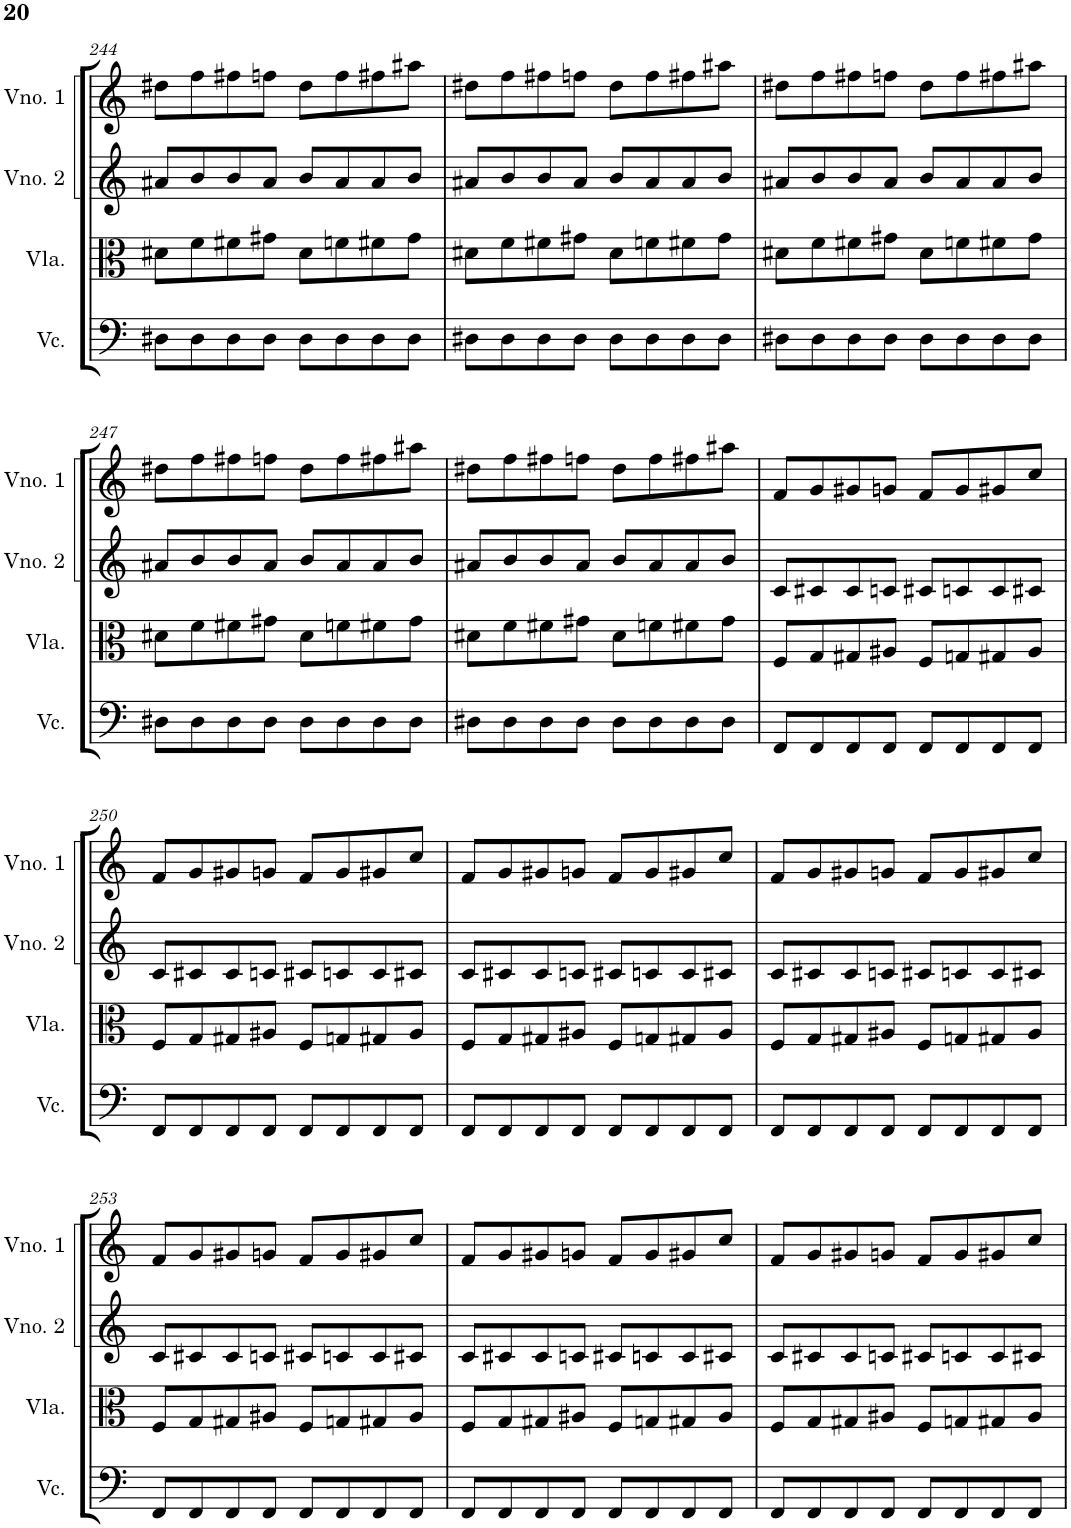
**kern	**kern	**kern	**kern
*part4	*part3	*part2	*part1
*staff4	*staff3	*staff2	*staff1
*I"Violoncelo	*I"Viola	*I"Violino 2	*I"Violino 1
*I'Vc.	*I'Vla.	*I'Vno. 2	*I'Vno. 1
!!LO:PB:g=z
*clefF4	*clefC3	*clefG2	*clefG2
*k[]	*k[]	*k[]	*k[]
*M4/4	*M4/4	*M4/4	*M4/4
=244	=244	=244	=244
8D#X\L	8d#X\L	8a#X/L	8dd#X\L
8D#\	8f\	8b/	8ff\
8D#\	8f#X\	8b/	8ff#X\
8D#\J	8g#X\J	8a#/J	8ffn\J
8D#\L	8d#\L	8b/L	8dd#\L
8D#\	8fn\	8a#/	8ff\
8D#\	8f#X\	8a#/	8ff#X\
8D#\J	8g#\J	8b/J	8aa#X\J
=245	=245	=245	=245
8D#X\L	8d#X\L	8a#X/L	8dd#X\L
8D#\	8f\	8b/	8ff\
8D#\	8f#X\	8b/	8ff#X\
8D#\J	8g#X\J	8a#/J	8ffn\J
8D#\L	8d#\L	8b/L	8dd#\L
8D#\	8fn\	8a#/	8ff\
8D#\	8f#X\	8a#/	8ff#X\
8D#\J	8g#\J	8b/J	8aa#X\J
=246	=246	=246	=246
8D#X\L	8d#X\L	8a#X/L	8dd#X\L
8D#\	8f\	8b/	8ff\
8D#\	8f#X\	8b/	8ff#X\
8D#\J	8g#X\J	8a#/J	8ffn\J
8D#\L	8d#\L	8b/L	8dd#\L
8D#\	8fn\	8a#/	8ff\
8D#\	8f#X\	8a#/	8ff#X\
8D#\J	8g#\J	8b/J	8aa#X\J
!!LO:LB:g=z
=247	=247	=247	=247
8D#X\L	8d#X\L	8a#X/L	8dd#X\L
8D#\	8f\	8b/	8ff\
8D#\	8f#X\	8b/	8ff#X\
8D#\J	8g#X\J	8a#/J	8ffn\J
8D#\L	8d#\L	8b/L	8dd#\L
8D#\	8fn\	8a#/	8ff\
8D#\	8f#X\	8a#/	8ff#X\
8D#\J	8g#\J	8b/J	8aa#X\J
=248	=248	=248	=248
8D#X\L	8d#X\L	8a#X/L	8dd#X\L
8D#\	8f\	8b/	8ff\
8D#\	8f#X\	8b/	8ff#X\
8D#\J	8g#X\J	8a#/J	8ffn\J
8D#\L	8d#\L	8b/L	8dd#\L
8D#\	8fn\	8a#/	8ff\
8D#\	8f#X\	8a#/	8ff#X\
8D#\J	8g#\J	8b/J	8aa#X\J
=249	=249	=249	=249
8FF/L	8F/L	8c/L	8f/L
8FF/	8G/	8c#X/	8g/
8FF/	8G#X/	8c#/	8g#X/
8FF/J	8A#X/J	8cn/J	8gn/J
8FF/L	8F/L	8c#X/L	8f/L
8FF/	8Gn/	8cn/	8g/
8FF/	8G#X/	8c/	8g#X/
8FF/J	8A#/J	8c#X/J	8cc/J
!!LO:LB:g=z
=250	=250	=250	=250
8FF/L	8F/L	8c/L	8f/L
8FF/	8G/	8c#X/	8g/
8FF/	8G#X/	8c#/	8g#X/
8FF/J	8A#X/J	8cn/J	8gn/J
8FF/L	8F/L	8c#X/L	8f/L
8FF/	8Gn/	8cn/	8g/
8FF/	8G#X/	8c/	8g#X/
8FF/J	8A#/J	8c#X/J	8cc/J
=251	=251	=251	=251
8FF/L	8F/L	8c/L	8f/L
8FF/	8G/	8c#X/	8g/
8FF/	8G#X/	8c#/	8g#X/
8FF/J	8A#X/J	8cn/J	8gn/J
8FF/L	8F/L	8c#X/L	8f/L
8FF/	8Gn/	8cn/	8g/
8FF/	8G#X/	8c/	8g#X/
8FF/J	8A#/J	8c#X/J	8cc/J
=252	=252	=252	=252
8FF/L	8F/L	8c/L	8f/L
8FF/	8G/	8c#X/	8g/
8FF/	8G#X/	8c#/	8g#X/
8FF/J	8A#X/J	8cn/J	8gn/J
8FF/L	8F/L	8c#X/L	8f/L
8FF/	8Gn/	8cn/	8g/
8FF/	8G#X/	8c/	8g#X/
8FF/J	8A#/J	8c#X/J	8cc/J
!!LO:LB:g=z
=253	=253	=253	=253
8FF/L	8F/L	8c/L	8f/L
8FF/	8G/	8c#X/	8g/
8FF/	8G#X/	8c#/	8g#X/
8FF/J	8A#X/J	8cn/J	8gn/J
8FF/L	8F/L	8c#X/L	8f/L
8FF/	8Gn/	8cn/	8g/
8FF/	8G#X/	8c/	8g#X/
8FF/J	8A#/J	8c#X/J	8cc/J
=254	=254	=254	=254
8FF/L	8F/L	8c/L	8f/L
8FF/	8G/	8c#X/	8g/
8FF/	8G#X/	8c#/	8g#X/
8FF/J	8A#X/J	8cn/J	8gn/J
8FF/L	8F/L	8c#X/L	8f/L
8FF/	8Gn/	8cn/	8g/
8FF/	8G#X/	8c/	8g#X/
8FF/J	8A#/J	8c#X/J	8cc/J
=255	=255	=255	=255
8FF/L	8F/L	8c/L	8f/L
8FF/	8G/	8c#X/	8g/
8FF/	8G#X/	8c#/	8g#X/
8FF/J	8A#X/J	8cn/J	8gn/J
8FF/L	8F/L	8c#X/L	8f/L
8FF/	8Gn/	8cn/	8g/
8FF/	8G#X/	8c/	8g#X/
8FF/J	8A#/J	8c#X/J	8cc/J
=	=	=	=
*-	*-	*-	*-
